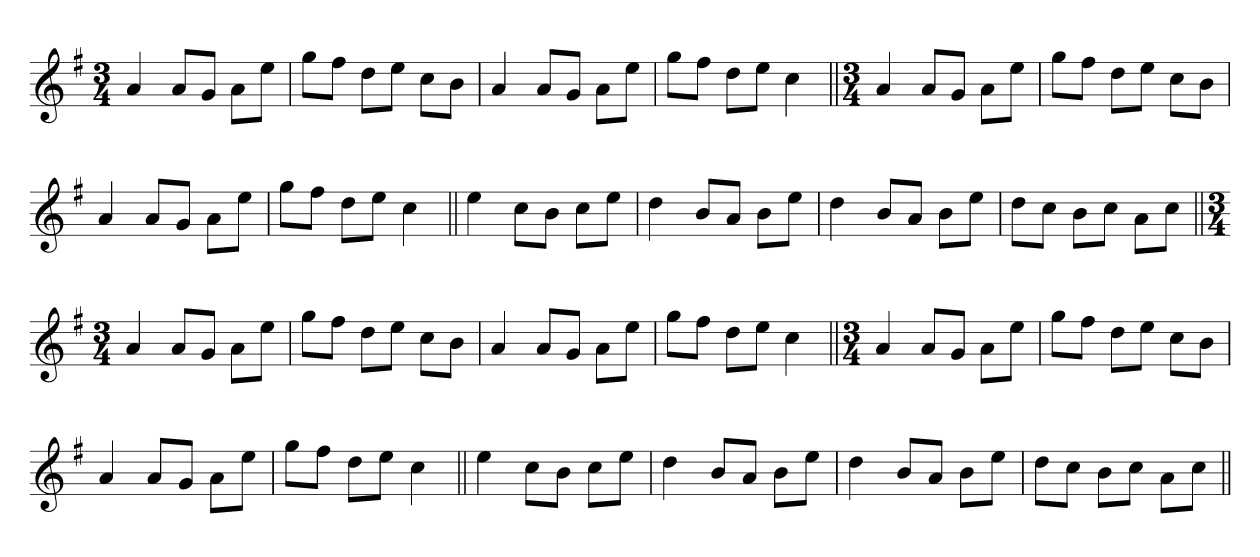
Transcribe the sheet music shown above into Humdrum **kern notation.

**kern
*part1
*staff1
*clefG2
*k[f#]
*M3/4
=1
4a
8aL
8gJ
8aL
8eeJ
=
8ggL
8ff#J
8ddL
8eeJ
8ccL
8bJ
=
4a
8aL
8gJ
8aL
8eeJ
=
8ggL
8ff#J
8ddL
8eeJ
4cc
=||
*M3/4
4a
8aL
8gJ
8aL
8eeJ
=
8ggL
8ff#J
8ddL
8eeJ
8ccL
8bJ
=
4a
8aL
8gJ
8aL
8eeJ
=
8ggL
8ff#J
8ddL
8eeJ
4cc
=||
4ee
8ccL
8bJ
8ccL
8eeJ
=
4dd
8bL
8aJ
8bL
8eeJ
=
4dd
8bL
8aJ
8bL
8eeJ
=
8ddL
8ccJ
8bL
8ccJ
8aL
8ccJ
=||
*M3/4
4a
8aL
8gJ
8aL
8eeJ
=
8ggL
8ff#J
8ddL
8eeJ
8ccL
8bJ
=
4a
8aL
8gJ
8aL
8eeJ
=
8ggL
8ff#J
8ddL
8eeJ
4cc
=||
*M3/4
4a
8aL
8gJ
8aL
8eeJ
=
8ggL
8ff#J
8ddL
8eeJ
8ccL
8bJ
=
4a
8aL
8gJ
8aL
8eeJ
=
8ggL
8ff#J
8ddL
8eeJ
4cc
=||
4ee
8ccL
8bJ
8ccL
8eeJ
=
4dd
8bL
8aJ
8bL
8eeJ
=
4dd
8bL
8aJ
8bL
8eeJ
=
8ddL
8ccJ
8bL
8ccJ
8aL
8ccJ
=||
*-
